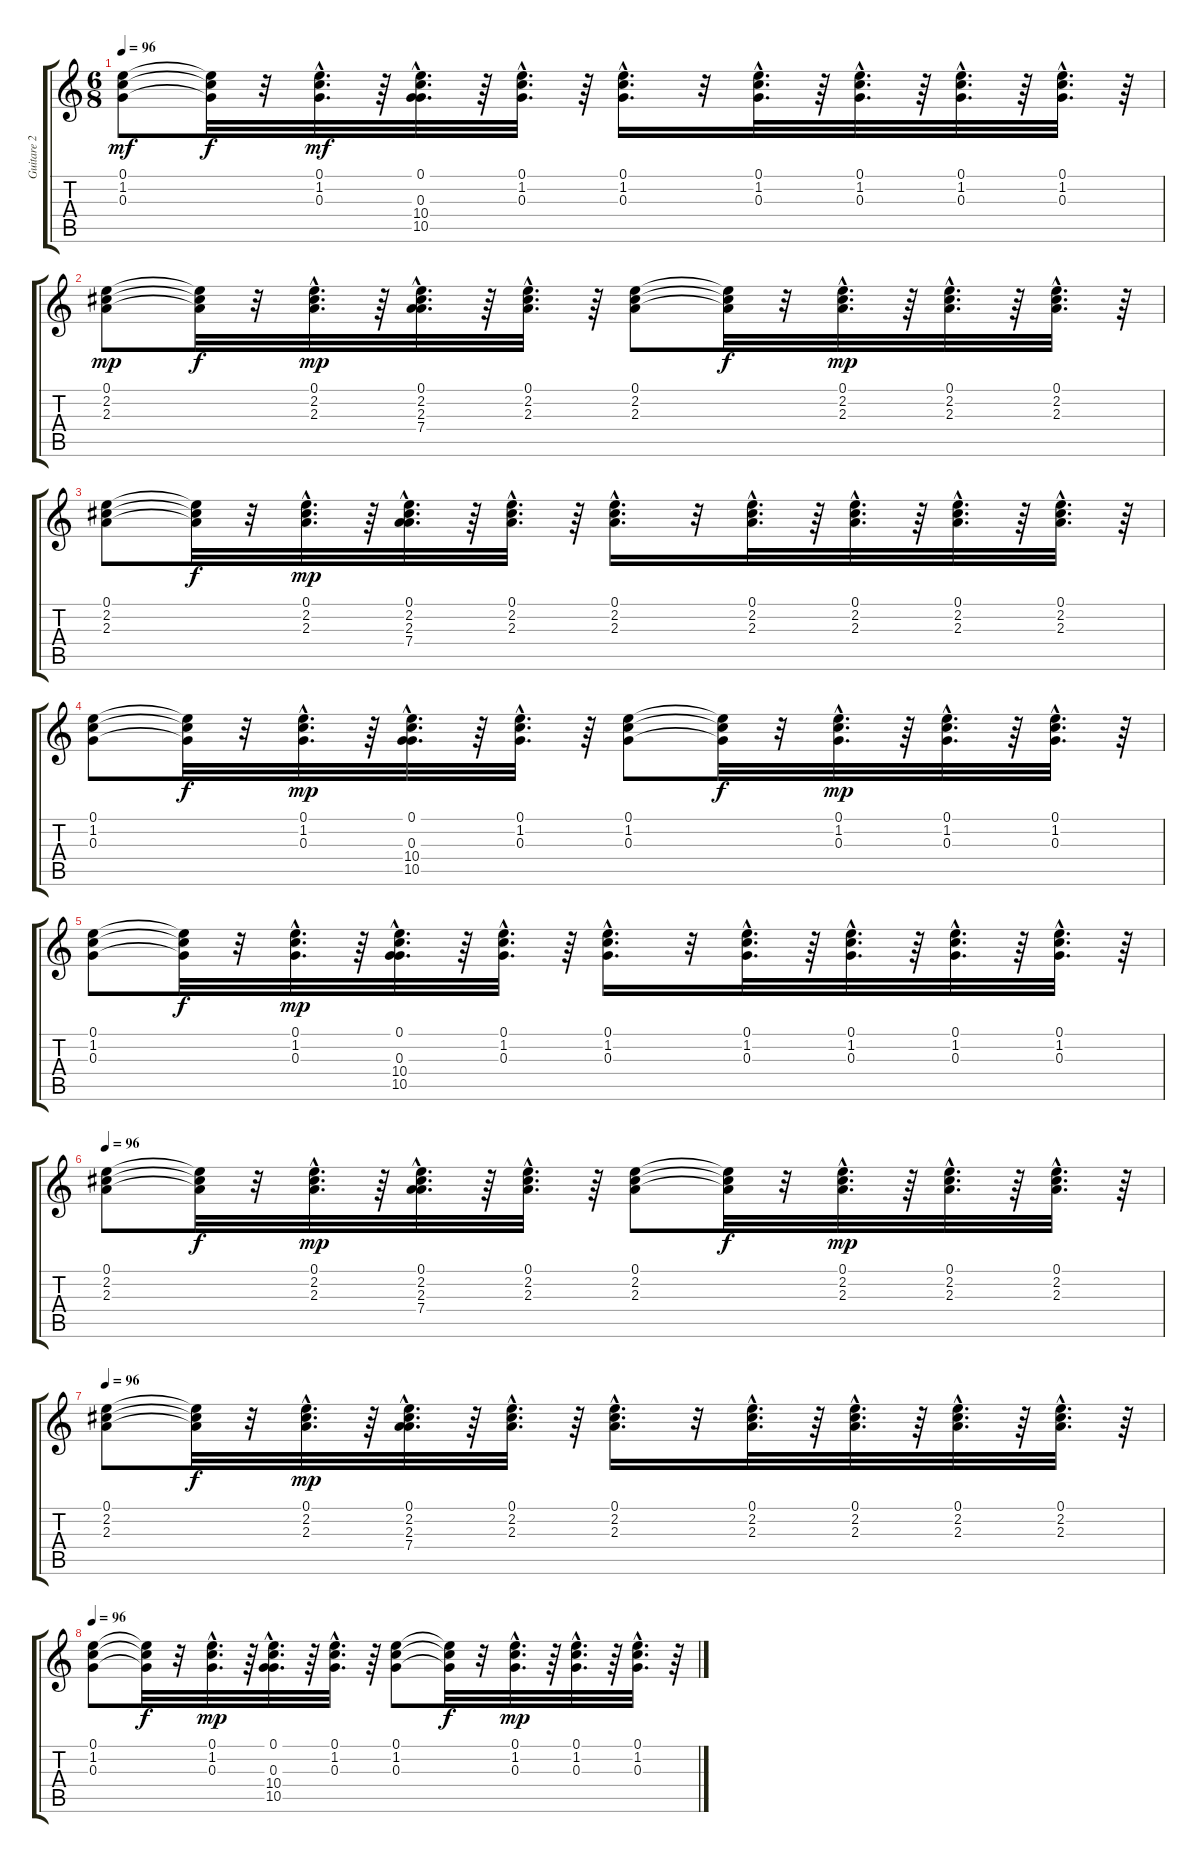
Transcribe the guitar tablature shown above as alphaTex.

\track ("Guitare 2" "Guitare 2") {instrument acousticguitarnylon}
\staff {score tabs}
\tuning (E4 B3 G3 D3 A2 E2) {hide}
\ts (6 8)
\tempo 96
\clef g2
\ks c
(0.1 1.2 0.3).8{dy mf} (0.1{t} 1.2{t} 0.3{t}).32{dy f} r.32 (0.1{hac} 1.2{hac} 0.3{hac}).32{d dy mf} r.64 (0.1{hac} 0.3{hac} 10.4{hac} 10.5{hac}).32{d} r.64 (0.1{hac} 1.2{hac} 0.3{hac}).32{d} r.64 (0.1{hac} 1.2{hac} 0.3{hac}).16{d} r.32 (0.1{hac} 1.2{hac} 0.3{hac}).32{d} r.64 (0.1{hac} 1.2{hac} 0.3{hac}).32{d} r.64 (0.1{hac} 1.2{hac} 0.3{hac}).32{d} r.64 (0.1{hac} 1.2{hac} 0.3{hac}).32{d} r.64 |
(0.1 2.2 2.3).8{dy mp} (0.1{t} 2.2{t} 2.3{t}).32{dy f} r.32 (0.1{hac} 2.2{hac} 2.3{hac}).32{d dy mp} r.64 (0.1{hac} 2.2{hac} 2.3{hac} 7.4{hac}).32{d} r.64 (0.1{hac} 2.2{hac} 2.3{hac}).32{d} r.64 (0.1 2.2 2.3).8 (0.1{t} 2.2{t} 2.3{t}).32{dy f} r.32 (0.1{hac} 2.2{hac} 2.3{hac}).32{d dy mp} r.64 (0.1{hac} 2.2{hac} 2.3{hac}).32{d} r.64 (0.1{hac} 2.2{hac} 2.3{hac}).32{d} r.64 |
(0.1 2.2 2.3).8 (0.1{t} 2.2{t} 2.3{t}).32{dy f} r.32 (0.1{hac} 2.2{hac} 2.3{hac}).32{d dy mp} r.64 (0.1{hac} 2.2{hac} 2.3{hac} 7.4{hac}).32{d} r.64 (0.1{hac} 2.2{hac} 2.3{hac}).32{d} r.64 (0.1{hac} 2.2{hac} 2.3{hac}).16{d} r.32 (0.1{hac} 2.2{hac} 2.3{hac}).32{d} r.64 (0.1{hac} 2.2{hac} 2.3{hac}).32{d} r.64 (0.1{hac} 2.2{hac} 2.3{hac}).32{d} r.64 (0.1{hac} 2.2{hac} 2.3{hac}).32{d} r.64 |
(0.1 1.2 0.3).8 (0.1{t} 1.2{t} 0.3{t}).32{dy f} r.32 (0.1{hac} 1.2{hac} 0.3{hac}).32{d dy mp} r.64 (0.1{hac} 0.3{hac} 10.4{hac} 10.5{hac}).32{d} r.64 (0.1{hac} 1.2{hac} 0.3{hac}).32{d} r.64 (0.1 1.2 0.3).8 (0.1{t} 1.2{t} 0.3{t}).32{dy f} r.32 (0.1{hac} 1.2{hac} 0.3{hac}).32{d dy mp} r.64 (0.1{hac} 1.2{hac} 0.3{hac}).32{d} r.64 (0.1{hac} 1.2{hac} 0.3{hac}).32{d} r.64 |
(0.1 1.2 0.3).8 (0.1{t} 1.2{t} 0.3{t}).32{dy f} r.32 (0.1{hac} 1.2{hac} 0.3{hac}).32{d dy mp} r.64 (0.1{hac} 0.3{hac} 10.4{hac} 10.5{hac}).32{d} r.64 (0.1{hac} 1.2{hac} 0.3{hac}).32{d} r.64 (0.1{hac} 1.2{hac} 0.3{hac}).16{d} r.32 (0.1{hac} 1.2{hac} 0.3{hac}).32{d} r.64 (0.1{hac} 1.2{hac} 0.3{hac}).32{d} r.64 (0.1{hac} 1.2{hac} 0.3{hac}).32{d} r.64 (0.1{hac} 1.2{hac} 0.3{hac}).32{d} r.64 |
\tempo 96
(0.1 2.2 2.3).8 (0.1{t} 2.2{t} 2.3{t}).32{dy f} r.32 (0.1{hac} 2.2{hac} 2.3{hac}).32{d dy mp} r.64 (0.1{hac} 2.2{hac} 2.3{hac} 7.4{hac}).32{d} r.64 (0.1{hac} 2.2{hac} 2.3{hac}).32{d} r.64 (0.1 2.2 2.3).8 (0.1{t} 2.2{t} 2.3{t}).32{dy f} r.32 (0.1{hac} 2.2{hac} 2.3{hac}).32{d dy mp} r.64 (0.1{hac} 2.2{hac} 2.3{hac}).32{d} r.64 (0.1{hac} 2.2{hac} 2.3{hac}).32{d} r.64 |
\tempo 96
(0.1 2.2 2.3).8 (0.1{t} 2.2{t} 2.3{t}).32{dy f} r.32 (0.1{hac} 2.2{hac} 2.3{hac}).32{d dy mp} r.64 (0.1{hac} 2.2{hac} 2.3{hac} 7.4{hac}).32{d} r.64 (0.1{hac} 2.2{hac} 2.3{hac}).32{d} r.64 (0.1{hac} 2.2{hac} 2.3{hac}).16{d} r.32 (0.1{hac} 2.2{hac} 2.3{hac}).32{d} r.64 (0.1{hac} 2.2{hac} 2.3{hac}).32{d} r.64 (0.1{hac} 2.2{hac} 2.3{hac}).32{d} r.64 (0.1{hac} 2.2{hac} 2.3{hac}).32{d} r.64 |
\tempo 96
(0.1 1.2 0.3).8 (0.1{t} 1.2{t} 0.3{t}).32{dy f} r.32 (0.1{hac} 1.2{hac} 0.3{hac}).32{d dy mp} r.64 (0.1{hac} 0.3{hac} 10.4{hac} 10.5{hac}).32{d} r.64 (0.1{hac} 1.2{hac} 0.3{hac}).32{d} r.64 (0.1 1.2 0.3).8 (0.1{t} 1.2{t} 0.3{t}).32{dy f} r.32 (0.1{hac} 1.2{hac} 0.3{hac}).32{d dy mp} r.64 (0.1{hac} 1.2{hac} 0.3{hac}).32{d} r.64 (0.1{hac} 1.2{hac} 0.3{hac}).32{d} r.64
